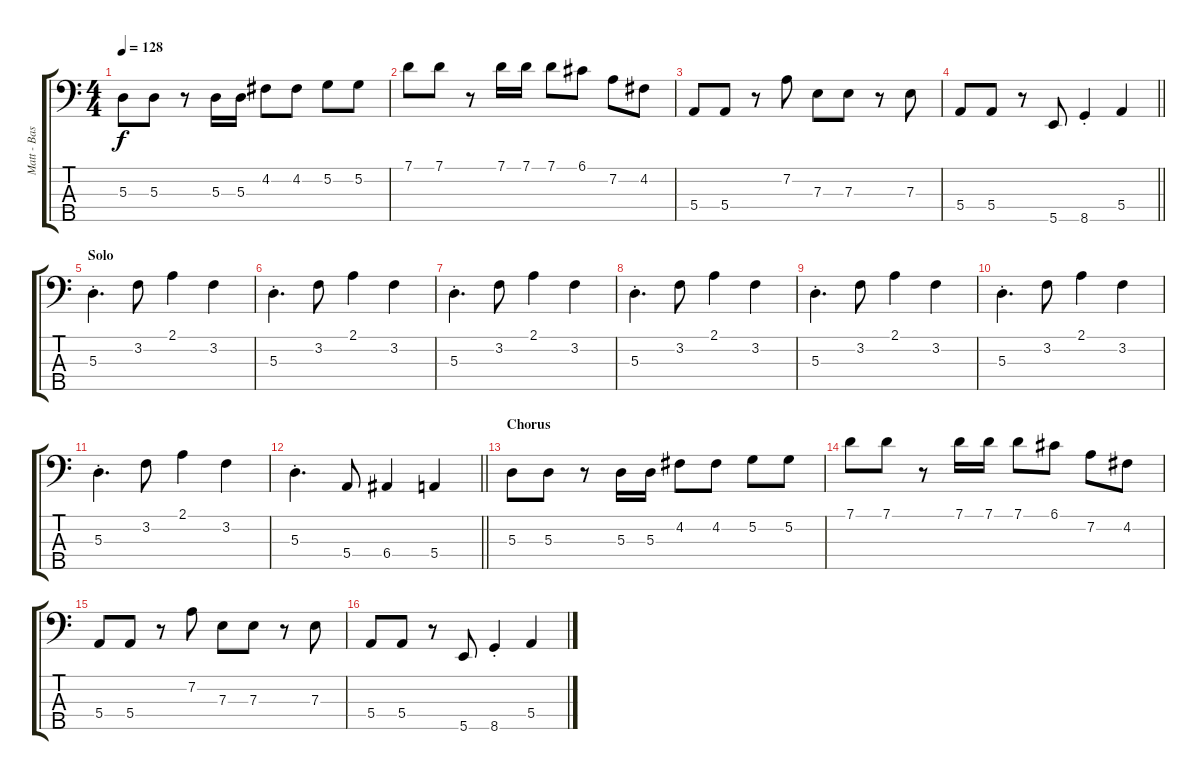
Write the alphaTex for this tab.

\track ("Matt - Bass" "Matt - Bas") {instrument electricbassfinger}
\staff {score tabs}
\tuning (G2 D2 A1 E1 B0) {hide}
\ts (4 4)
\tempo 128
\clef f4
\ks c
5.3.8{dy f} 5.3.8 r.8 5.3.16 5.3.16 4.2.8 4.2.8 5.2.8 5.2.8 |
7.1.8 7.1.8 r.8 7.1.16 7.1.16 7.1.8 6.1.8 7.2.8 4.2.8 |
5.4.8 5.4.8 r.8 7.2.8 7.3.8 7.3.8 r.8 7.3.8 |
\barLineRight lightlight
5.4.8 5.4.8 r.8 5.5.8 8.5{st}.4 5.4.4 |
\section ("" "Solo")
5.3{st}.4{d} 3.2.8 2.1.4 3.2.4 |
5.3{st}.4{d} 3.2.8 2.1.4 3.2.4 |
5.3{st}.4{d} 3.2.8 2.1.4 3.2.4 |
5.3{st}.4{d} 3.2.8 2.1.4 3.2.4 |
5.3{st}.4{d} 3.2.8 2.1.4 3.2.4 |
5.3{st}.4{d} 3.2.8 2.1.4 3.2.4 |
5.3{st}.4{d} 3.2.8 2.1.4 3.2.4 |
\barLineRight lightlight
5.3{st}.4{d} 5.4.8 6.4.4 5.4.4 |
\section ("" "Chorus")
5.3.8 5.3.8 r.8 5.3.16 5.3.16 4.2.8 4.2.8 5.2.8 5.2.8 |
7.1.8 7.1.8 r.8 7.1.16 7.1.16 7.1.8 6.1.8 7.2.8 4.2.8 |
5.4.8 5.4.8 r.8 7.2.8 7.3.8 7.3.8 r.8 7.3.8 |
5.4.8 5.4.8 r.8 5.5.8 8.5{st}.4 5.4.4
